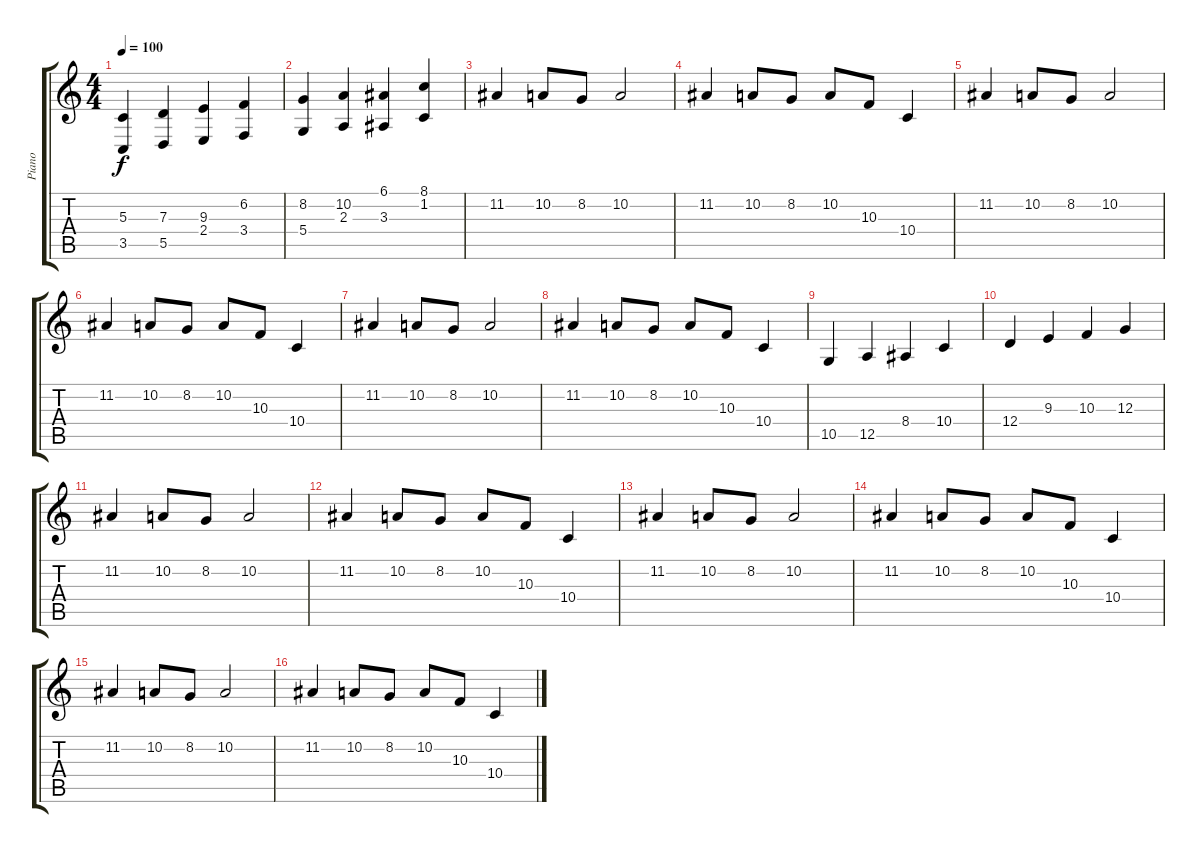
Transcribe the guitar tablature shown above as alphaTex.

\track ("Piano" "Piano") {instrument acousticgrandpiano}
\staff {score tabs}
\tuning (E4 B3 G3 D3 A2 E2) {hide}
\ts (4 4)
\tempo 100
\clef g2
\ks c
(5.3 3.5).4{dy f} (7.3 5.5).4 (9.3 2.4).4 (6.2 3.4).4 |
(8.2 5.4).4 (10.2 2.3).4 (6.1 3.3).4 (8.1 1.2).4 |
11.2.4 10.2.8 8.2.8 10.2.2 |
11.2.4 10.2.8 8.2.8 10.2.8 10.3.8 10.4.4 |
11.2.4 10.2.8 8.2.8 10.2.2 |
11.2.4 10.2.8 8.2.8 10.2.8 10.3.8 10.4.4 |
11.2.4 10.2.8 8.2.8 10.2.2 |
11.2.4 10.2.8 8.2.8 10.2.8 10.3.8 10.4.4 |
10.5.4 12.5.4 8.4.4 10.4.4 |
12.4.4 9.3.4 10.3.4 12.3.4 |
11.2.4 10.2.8 8.2.8 10.2.2 |
11.2.4 10.2.8 8.2.8 10.2.8 10.3.8 10.4.4 |
11.2.4 10.2.8 8.2.8 10.2.2 |
11.2.4 10.2.8 8.2.8 10.2.8 10.3.8 10.4.4 |
11.2.4 10.2.8 8.2.8 10.2.2 |
11.2.4 10.2.8 8.2.8 10.2.8 10.3.8 10.4.4
